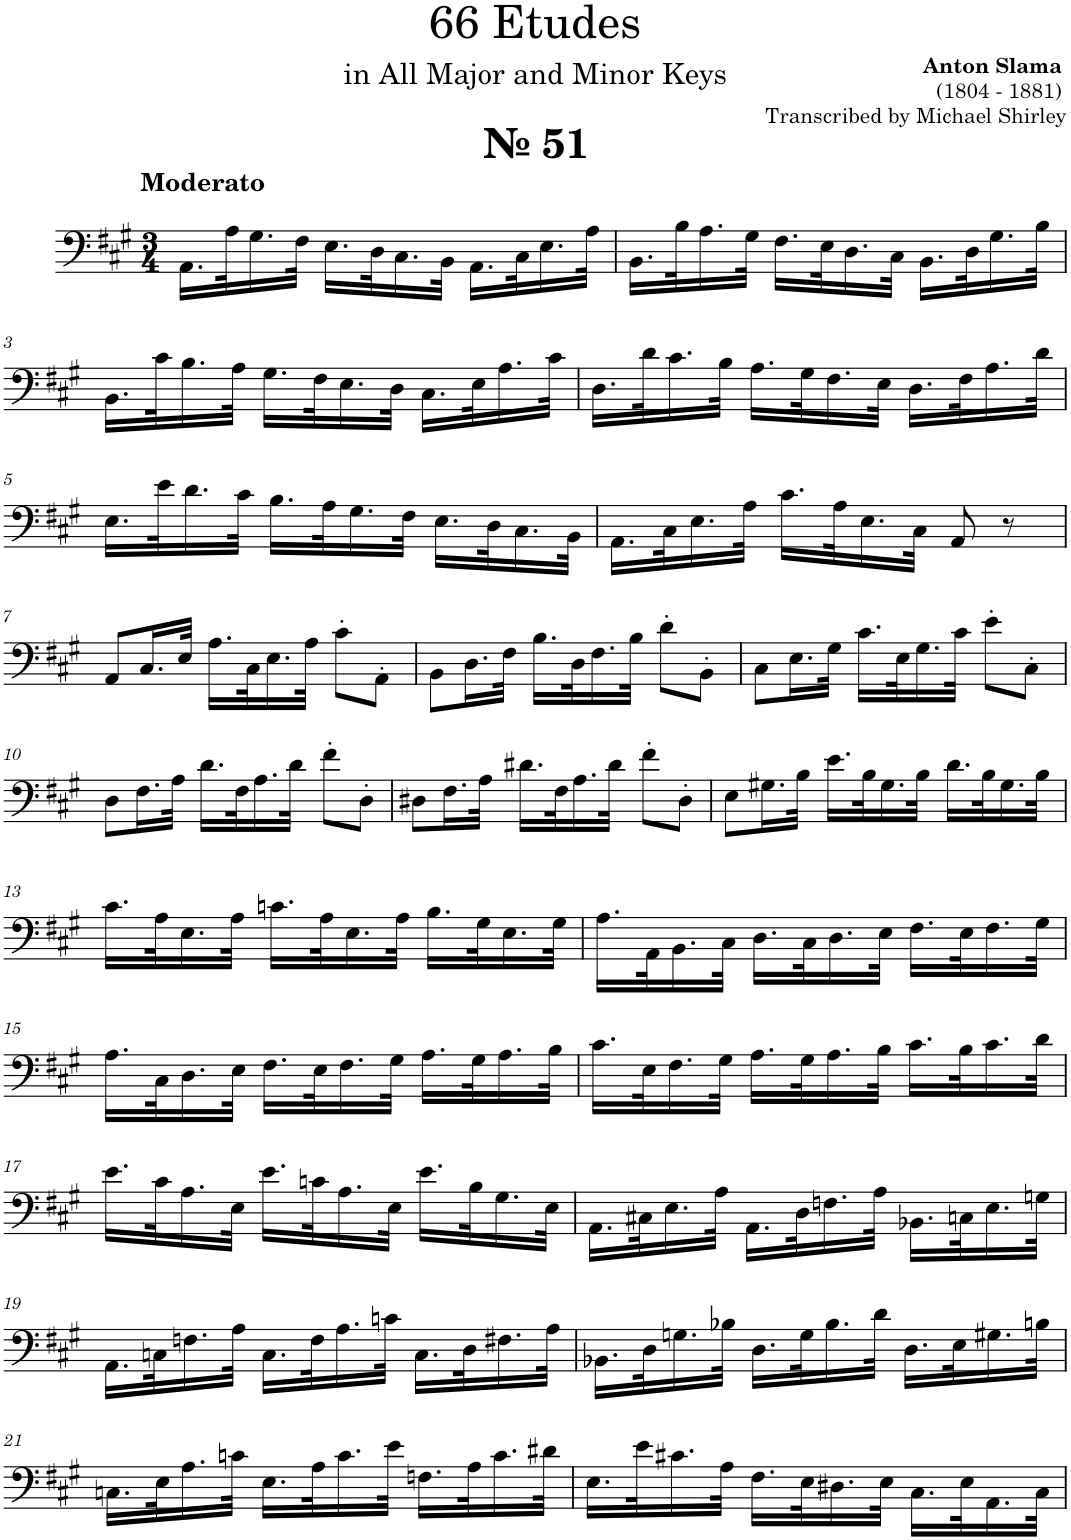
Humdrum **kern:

**kern
*part1
*staff1
*I"Trombone
*I'Tbn.
*clefF4
*k[f#c#g#]
*M3/4
=1
!LO:TX:a:B:t=№ 51
!LO:TX:a:B:t=Moderato
16.AA\LL
32A\K
16.G#\
32F#\JJk
16.E\LL
32D\K
16.C#\
32BB\JJk
16.AA\LL
32C#\K
16.E\
32A\JJk
=2
16.BB\LL
32B\K
16.A\
32G#\JJk
16.F#\LL
32E\K
16.D\
32C#\JJk
16.BB\LL
32D\K
16.G#\
32B\JJk
!!LO:LB:g=z
=3
16.BB\LL
32c#\K
16.B\
32A\JJk
16.G#\LL
32F#\K
16.E\
32D\JJk
16.C#\LL
32E\K
16.A\
32c#\JJk
=4
16.D\LL
32d\K
16.c#\
32B\JJk
16.A\LL
32G#\K
16.F#\
32E\JJk
16.D\LL
32F#\K
16.A\
32d\JJk
!!LO:LB:g=z
=5
16.E\LL
32e\K
16.d\
32c#\JJk
16.B\LL
32A\K
16.G#\
32F#\JJk
16.E\LL
32D\K
16.C#\
32BB\JJk
=6
16.AA\LL
32C#\K
16.E\
32A\JJk
16.c#\LL
32A\K
16.E\
32C#\JJk
8AA/
8r
!!LO:LB:g=z
=7
8AA/L
16.C#/L
32E/JJk
16.A\LL
32C#\K
16.E\
32A\JJk
8c#'\L
8AA'\J
=8
8BB\L
16.D\L
32F#\JJk
16.B\LL
32D\K
16.F#\
32B\JJk
8d'\L
8BB'\J
=9
8C#\L
16.E\L
32G#\JJk
16.c#\LL
32E\K
16.G#\
32c#\JJk
8e'\L
8C#'\J
!!LO:LB:g=z
=10
8D\L
16.F#\L
32A\JJk
16.d\LL
32F#\K
16.A\
32d\JJk
8f#'\L
8D'\J
=11
8D#X\L
16.F#\L
32A\JJk
16.d#X\LL
32F#\K
16.A\
32d#\JJk
8f#'\L
8D#'\J
=12
8E\L
16.G#X\L
32B\JJk
16.e\LL
32B\K
16.G#\
32B\JJk
16.d\LL
32B\K
16.G#\
32B\JJk
!!LO:LB:g=z
=13
16.c#\LL
32A\K
16.E\
32A\JJk
16.cn\LL
32A\K
16.E\
32A\JJk
16.B\LL
32G#\K
16.E\
32G#\JJk
=14
16.A\LL
32AA\K
16.BB\
32C#\JJk
16.D\LL
32C#\K
16.D\
32E\JJk
16.F#\LL
32E\K
16.F#\
32G#\JJk
!!LO:LB:g=z
=15
16.A\LL
32C#\K
16.D\
32E\JJk
16.F#\LL
32E\K
16.F#\
32G#\JJk
16.A\LL
32G#\K
16.A\
32B\JJk
=16
16.c#\LL
32E\K
16.F#\
32G#\JJk
16.A\LL
32G#\K
16.A\
32B\JJk
16.c#\LL
32B\K
16.c#\
32d\JJk
!!LO:LB:g=z
=17
16.e\LL
32c#\K
16.A\
32E\JJk
16.e\LL
32cn\K
16.A\
32E\JJk
16.e\LL
32B\K
16.G#\
32E\JJk
=18
16.AA\LL
32C#X\K
16.E\
32A\JJk
16.AA\LL
32D\K
16.Fn\
32A\JJk
16.BB-X\LL
32Cn\K
16.E\
32Gn\JJk
!!LO:LB:g=z
=19
16.AA\LL
32Cn\K
16.Fn\
32A\JJk
16.C\LL
32F\K
16.A\
32cn\JJk
16.C\LL
32D\K
16.F#X\
32A\JJk
=20
16.BB-X\LL
32D\K
16.Gn\
32B-X\JJk
16.D\LL
32G\K
16.B-\
32d\JJk
16.D\LL
32E\K
16.G#X\
32Bn\JJk
!!LO:LB:g=z
=21
16.Cn\LL
32E\K
16.A\
32cn\JJk
16.E\LL
32A\K
16.c\
32e\JJk
16.Fn\LL
32A\K
16.c\
32d#X\JJk
=22
16.E\LL
32e\K
16.c#X\
32A\JJk
16.F#\LL
32E\K
16.D#X\
32E\JJk
16.C#\LL
32E\K
16.AA\
32C#\JJk
=
*-
